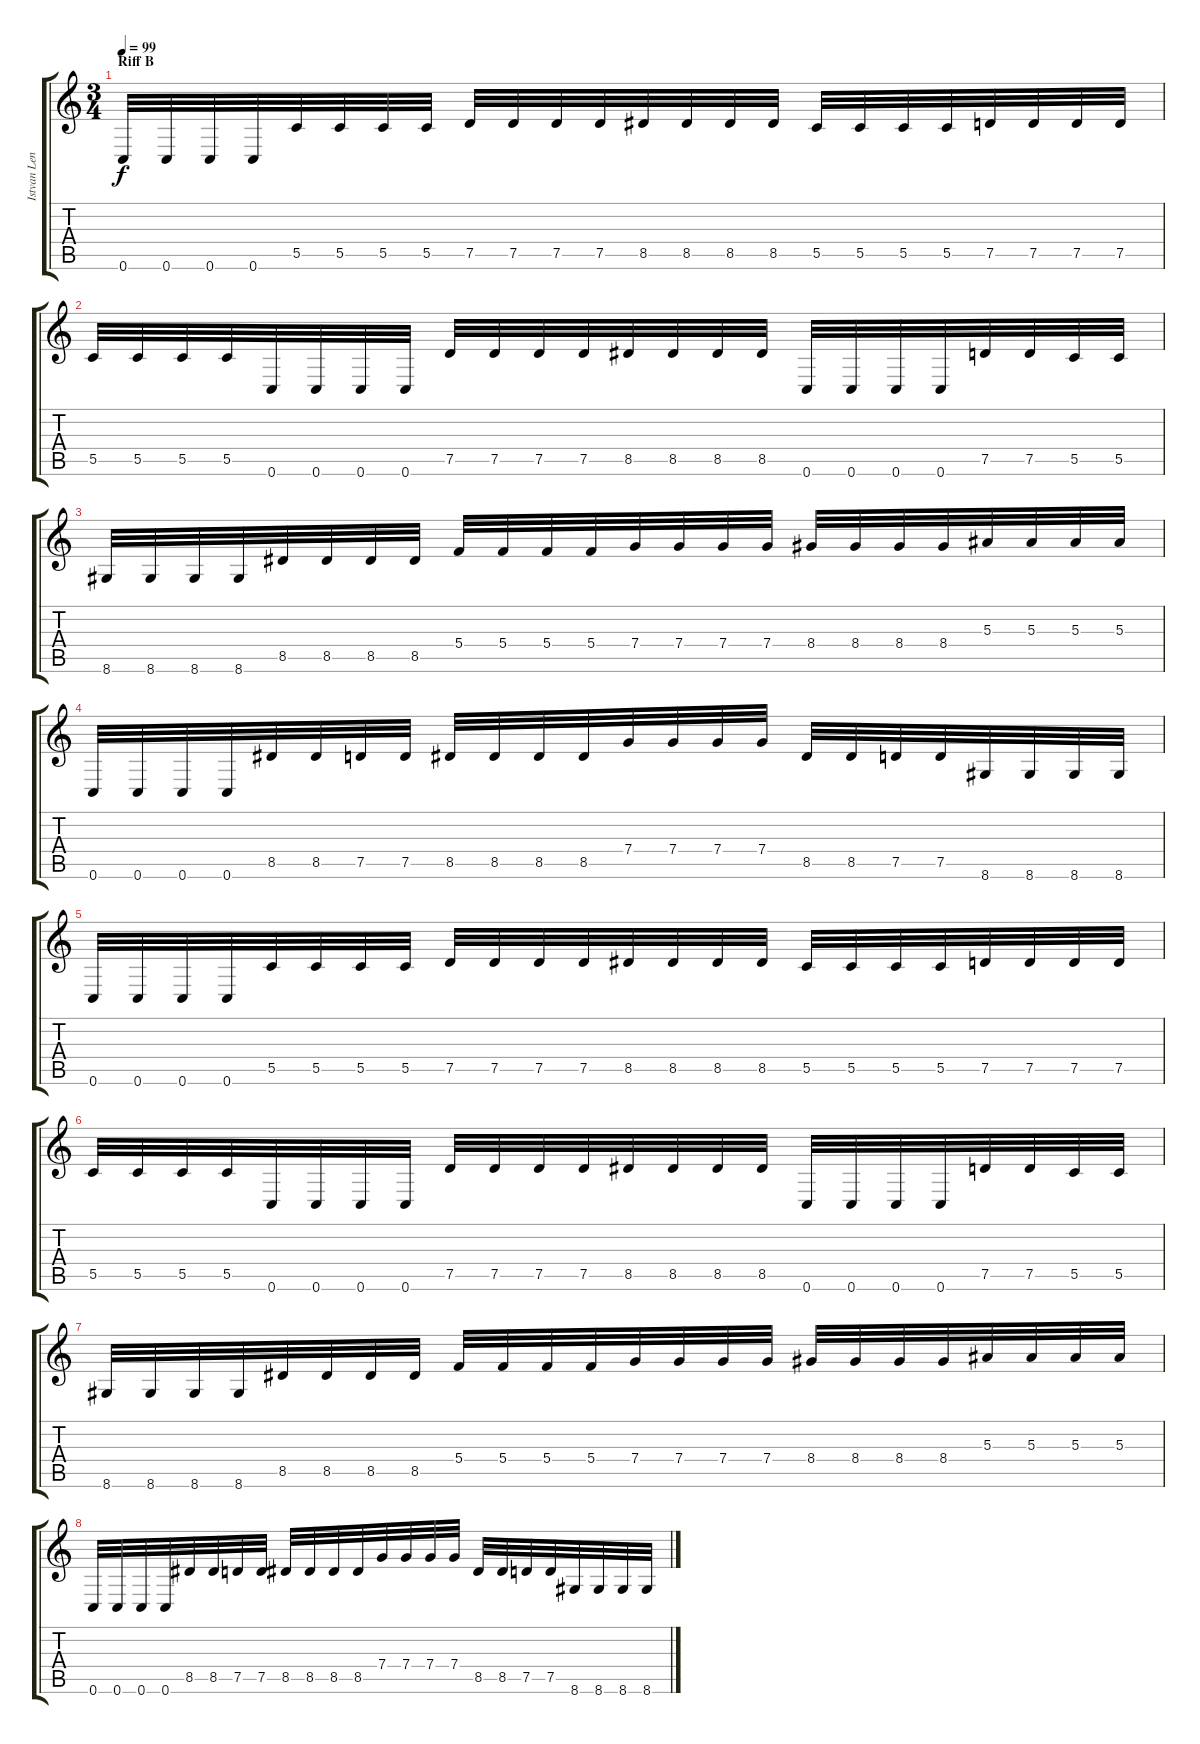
\track ("Istvan Lendvay (Rythm)" "Istvan Len") {instrument distortionguitar}
\staff {score tabs}
\tuning (D4 A3 F3 C3 G2 C2) {hide}
\ts (3 4)
\section ("" "Riff B")
\tempo 99
\clef g2
\ks c
0.6.32{dy f} 0.6.32 0.6.32 0.6.32 5.5.32 5.5.32 5.5.32 5.5.32 7.5.32 7.5.32 7.5.32 7.5.32 8.5.32 8.5.32 8.5.32 8.5.32 5.5.32 5.5.32 5.5.32 5.5.32 7.5.32 7.5.32 7.5.32 7.5.32 |
5.5.32 5.5.32 5.5.32 5.5.32 0.6.32 0.6.32 0.6.32 0.6.32 7.5.32 7.5.32 7.5.32 7.5.32 8.5.32 8.5.32 8.5.32 8.5.32 0.6.32 0.6.32 0.6.32 0.6.32 7.5.32 7.5.32 5.5.32 5.5.32 |
8.6.32 8.6.32 8.6.32 8.6.32 8.5.32 8.5.32 8.5.32 8.5.32 5.4.32 5.4.32 5.4.32 5.4.32 7.4.32 7.4.32 7.4.32 7.4.32 8.4.32 8.4.32 8.4.32 8.4.32 5.3.32 5.3.32 5.3.32 5.3.32 |
0.6.32 0.6.32 0.6.32 0.6.32 8.5.32 8.5.32 7.5.32 7.5.32 8.5.32 8.5.32 8.5.32 8.5.32 7.4.32 7.4.32 7.4.32 7.4.32 8.5.32 8.5.32 7.5.32 7.5.32 8.6.32 8.6.32 8.6.32 8.6.32 |
0.6.32 0.6.32 0.6.32 0.6.32 5.5.32 5.5.32 5.5.32 5.5.32 7.5.32 7.5.32 7.5.32 7.5.32 8.5.32 8.5.32 8.5.32 8.5.32 5.5.32 5.5.32 5.5.32 5.5.32 7.5.32 7.5.32 7.5.32 7.5.32 |
5.5.32 5.5.32 5.5.32 5.5.32 0.6.32 0.6.32 0.6.32 0.6.32 7.5.32 7.5.32 7.5.32 7.5.32 8.5.32 8.5.32 8.5.32 8.5.32 0.6.32 0.6.32 0.6.32 0.6.32 7.5.32 7.5.32 5.5.32 5.5.32 |
8.6.32 8.6.32 8.6.32 8.6.32 8.5.32 8.5.32 8.5.32 8.5.32 5.4.32 5.4.32 5.4.32 5.4.32 7.4.32 7.4.32 7.4.32 7.4.32 8.4.32 8.4.32 8.4.32 8.4.32 5.3.32 5.3.32 5.3.32 5.3.32 |
0.6.32 0.6.32 0.6.32 0.6.32 8.5.32 8.5.32 7.5.32 7.5.32 8.5.32 8.5.32 8.5.32 8.5.32 7.4.32 7.4.32 7.4.32 7.4.32 8.5.32 8.5.32 7.5.32 7.5.32 8.6.32 8.6.32 8.6.32 8.6.32
